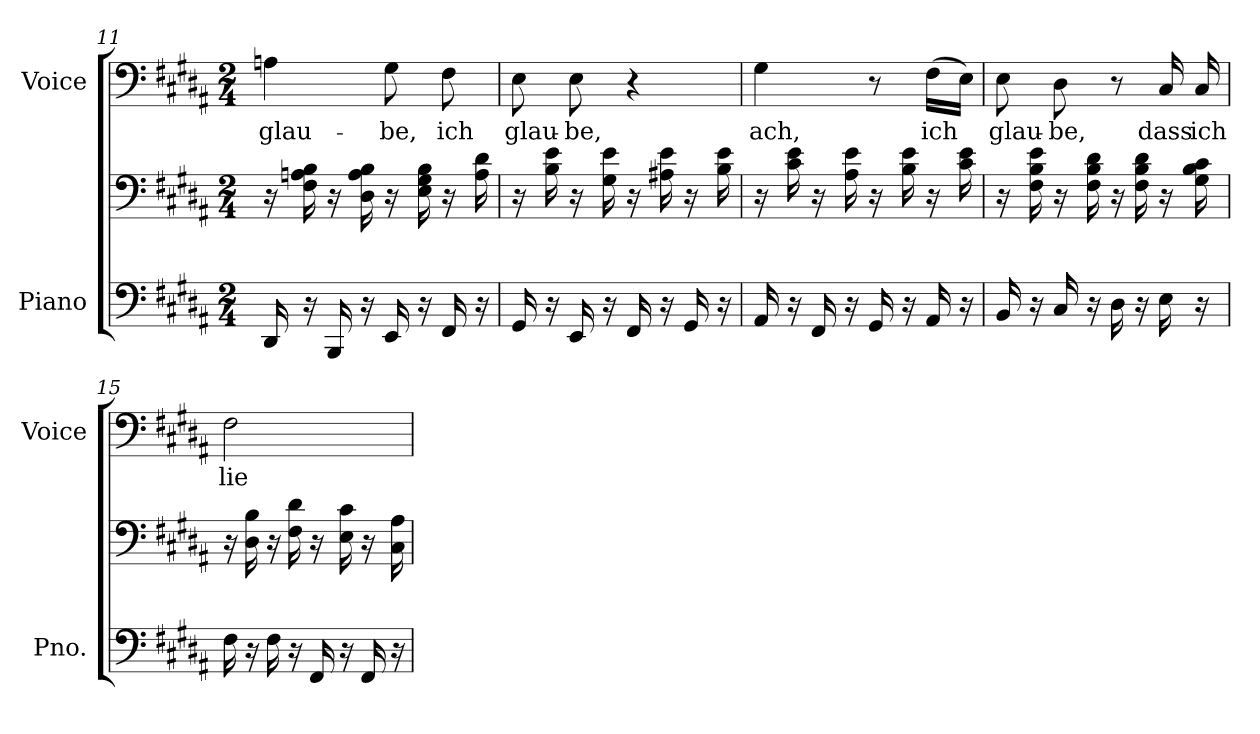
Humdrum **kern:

**kern	**kern	**kern	**text
*part2	*part2	*part1	*part1
*staff3	*staff2	*staff1	*staff1
*I"Piano	*	*I"Voice	*
*I'Pno.	*	*I'Voice	*
*clefF4	*clefF4	*clefF4	*
*k[f#c#g#d#a#]	*k[f#c#g#d#a#]	*k[f#c#g#d#a#]	*
*B:	*B:	*B:	*
*M2/4	*M2/4	*M2/4	*
=11	=11	=11	=11
!	!	!	!LO:LY:b:color=#000000
16DD#i/	16r	4Ani\	glau-
16r	16F#i\ 16Ani 16Bi	.	.
16BBBi/	16r	.	.
16r	16D#i\ 16Ai 16Bi	.	.
!	!	!	!LO:LY:b:color=#000000
16EEi/	16r	8G#i\	-be,
16r	16Ei\ 16G#i 16Bi	.	.
!	!	!	!LO:LY:b:color=#000000
16FF#i/	16r	8F#i\	ich
16r	16Ai\ 16d#i	.	.
=12	=12	=12	=12
!	!	!	!LO:LY:b:color=#000000
16GG#i/	16r	8Ei\	glau-
16r	16Bi\ 16ei	.	.
!	!	!	!LO:LY:b:color=#000000
16EEi/	16r	8Ei\	-be,
16r	16G#i\ 16ei	.	.
16FF#i/	16r	4r	.
16r	16A#Xi\ 16ei	.	.
16GG#i/	16r	.	.
16r	16Bi\ 16ei	.	.
!!LO:LB:g=z
=13	=13	=13	=13
!	!	!	!LO:LY:b:color=#000000
16AA#i/	16r	4G#i\	ach,
16r	16c#i\ 16ei	.	.
16FF#i/	16r	.	.
16r	16A#i\ 16ei	.	.
16GG#i/	16r	8r	.
16r	16Bi\ 16ei	.	.
!	!	!	!LO:LY:b:color=#000000
16AA#i/	16r	(16F#i\LL	ich
16r	16c#i\ 16ei	16Ei\JJ)	.
=14	=14	=14	=14
!	!	!	!LO:LY:b:color=#000000
16BBi/	16r	8Ei\	glau-
16r	16F#i\ 16Bi 16ei	.	.
!	!	!	!LO:LY:b:color=#000000
16C#i/	16r	8D#i\	-be,
16r	16F#i\ 16Bi 16d#i	.	.
16D#i\	16r	8r	.
16r	16F#i\ 16Bi 16d#i	.	.
!	!	!	!LO:LY:b:color=#000000
16Ei\	16r	16C#i/	dass
!	!	!	!LO:LY:b:color=#000000
16r	16G#i\ 16Bi 16c#i	16C#i/	ich
=15	=15	=15	=15
!	!	!	!LO:LY:b:color=#000000
16F#i\	16r	2F#i\	lie-
16r	16D#i\ 16Bi	.	.
16F#i\	16r	.	.
16r	16F#i\ 16d#i	.	.
16FF#i/	16r	.	.
16r	16Ei\ 16c#i	.	.
16FF#i/	16r	.	.
16r	16C#i\ 16A#i	.	.
=	=	=	=
*-	*-	*-	*-
